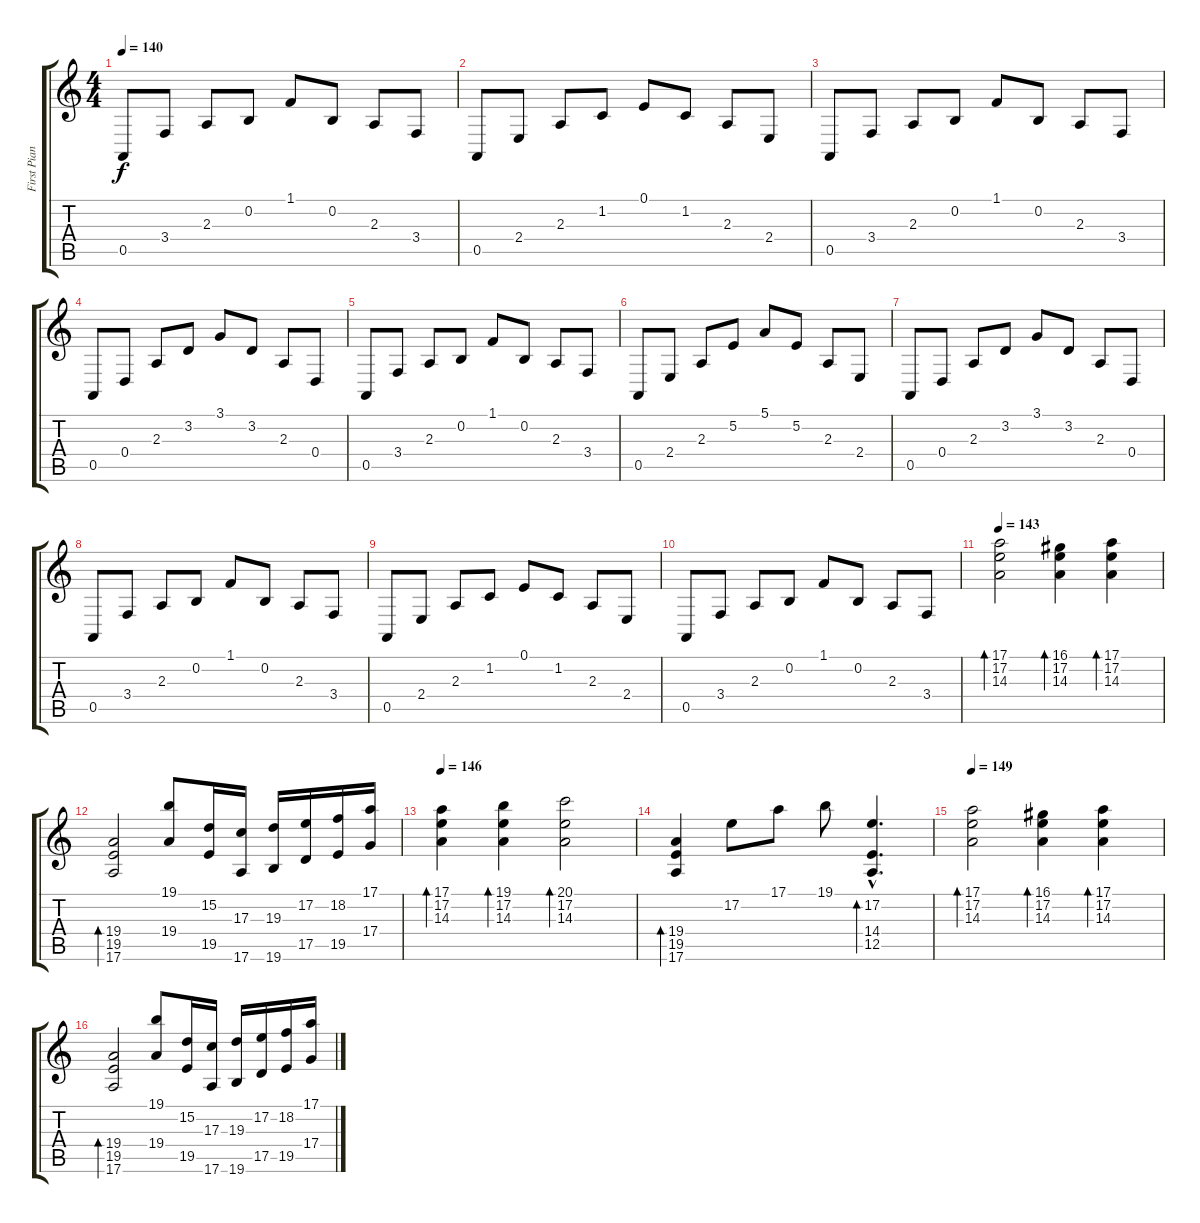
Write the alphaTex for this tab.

\track ("First Piano" "First Pian") {instrument acousticgrandpiano}
\staff {score tabs}
\tuning (E4 B3 G3 D3 A2 E2) {hide}
\ts (4 4)
\tempo 140
\clef g2
\ks c
0.5.8{dy f} 3.4.8 2.3.8 0.2.8 1.1.8 0.2.8 2.3.8 3.4.8 |
0.5.8 2.4.8 2.3.8 1.2.8 0.1.8 1.2.8 2.3.8 2.4.8 |
0.5.8 3.4.8 2.3.8 0.2.8 1.1.8 0.2.8 2.3.8 3.4.8 |
0.5.8 0.4.8 2.3.8 3.2.8 3.1.8 3.2.8 2.3.8 0.4.8 |
0.5.8 3.4.8 2.3.8 0.2.8 1.1.8 0.2.8 2.3.8 3.4.8 |
0.5.8 2.4.8 2.3.8 5.2.8 5.1.8 5.2.8 2.3.8 2.4.8 |
0.5.8 0.4.8 2.3.8 3.2.8 3.1.8 3.2.8 2.3.8 0.4.8 |
0.5.8 3.4.8 2.3.8 0.2.8 1.1.8 0.2.8 2.3.8 3.4.8 |
0.5.8 2.4.8 2.3.8 1.2.8 0.1.8 1.2.8 2.3.8 2.4.8 |
0.5.8 3.4.8 2.3.8 0.2.8 1.1.8 0.2.8 2.3.8 3.4.8 |
\tempo 143
(17.1 17.2 14.3).2{bd 60} (16.1 17.2 14.3).4{bd 60} (17.1 17.2 14.3).4{bd 60} |
(19.4 19.5 17.6).2{bd 60} (19.1 19.4).8 (15.2 19.5).16 (17.3 17.6).16 (19.3 19.6).16 (17.2 17.5).16 (18.2 19.5).16 (17.1 17.4).16 |
\tempo 146
(17.1 17.2 14.3).4{bd 60} (19.1 17.2 14.3).4{bd 60} (20.1 17.2 14.3).2{bd 60} |
(19.4 19.5 17.6).4{bd 60} 17.2.8 17.1.8 19.1.8 (17.2{hac} 14.4{hac} 12.5{hac}).4{d bd 60} |
\tempo 149
(17.1 17.2 14.3).2{bd 60} (16.1 17.2 14.3).4{bd 60} (17.1 17.2 14.3).4{bd 60} |
(19.4 19.5 17.6).2{bd 60} (19.1 19.4).8 (15.2 19.5).16 (17.3 17.6).16 (19.3 19.6).16 (17.2 17.5).16 (18.2 19.5).16 (17.1 17.4).16
